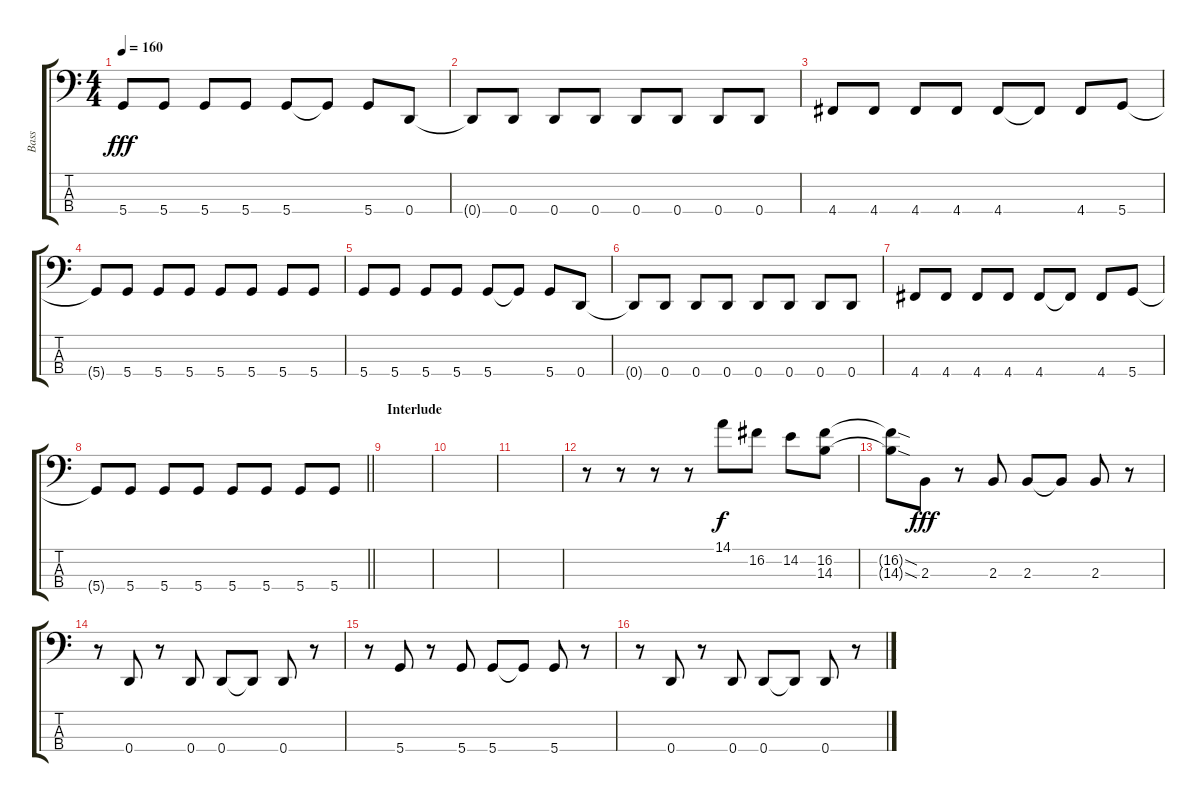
\track ("Bass" "Bass") {instrument electricbassfinger}
\staff {score tabs}
\tuning (G2 D2 A1 D1) {hide}
\ts (4 4)
\tempo 160
\clef f4
\ks c
5.4.8{dy fff} 5.4.8 5.4.8 5.4.8 5.4.8 5.4{t}.8 5.4.8 0.4.8 |
0.4{t}.8 0.4.8 0.4.8 0.4.8 0.4.8 0.4.8 0.4.8 0.4.8 |
4.4.8 4.4.8 4.4.8 4.4.8 4.4.8 4.4{t}.8 4.4.8 5.4.8 |
5.4{t}.8 5.4.8 5.4.8 5.4.8 5.4.8 5.4.8 5.4.8 5.4.8 |
5.4.8 5.4.8 5.4.8 5.4.8 5.4.8 5.4{t}.8 5.4.8 0.4.8 |
0.4{t}.8 0.4.8 0.4.8 0.4.8 0.4.8 0.4.8 0.4.8 0.4.8 |
4.4.8 4.4.8 4.4.8 4.4.8 4.4.8 4.4{t}.8 4.4.8 5.4.8 |
\barLineRight lightlight
5.4{t}.8 5.4.8 5.4.8 5.4.8 5.4.8 5.4.8 5.4.8 5.4.8 |
\section ("" "Interlude")
|
|
|
r.8 r.8 r.8 r.8 14.1.8{dy f} 16.2.8 14.2.8 (16.2 14.3).8 |
(16.2{sod t} 14.3{sod t}).8 2.3.8{dy fff} r.8 2.3.8 2.3.8 2.3{t}.8 2.3.8 r.8 |
r.8 0.4.8 r.8 0.4.8 0.4.8 0.4{t}.8 0.4.8 r.8 |
r.8 5.4.8 r.8 5.4.8 5.4.8 5.4{t}.8 5.4.8 r.8 |
r.8 0.4.8 r.8 0.4.8 0.4.8 0.4{t}.8 0.4.8 r.8
